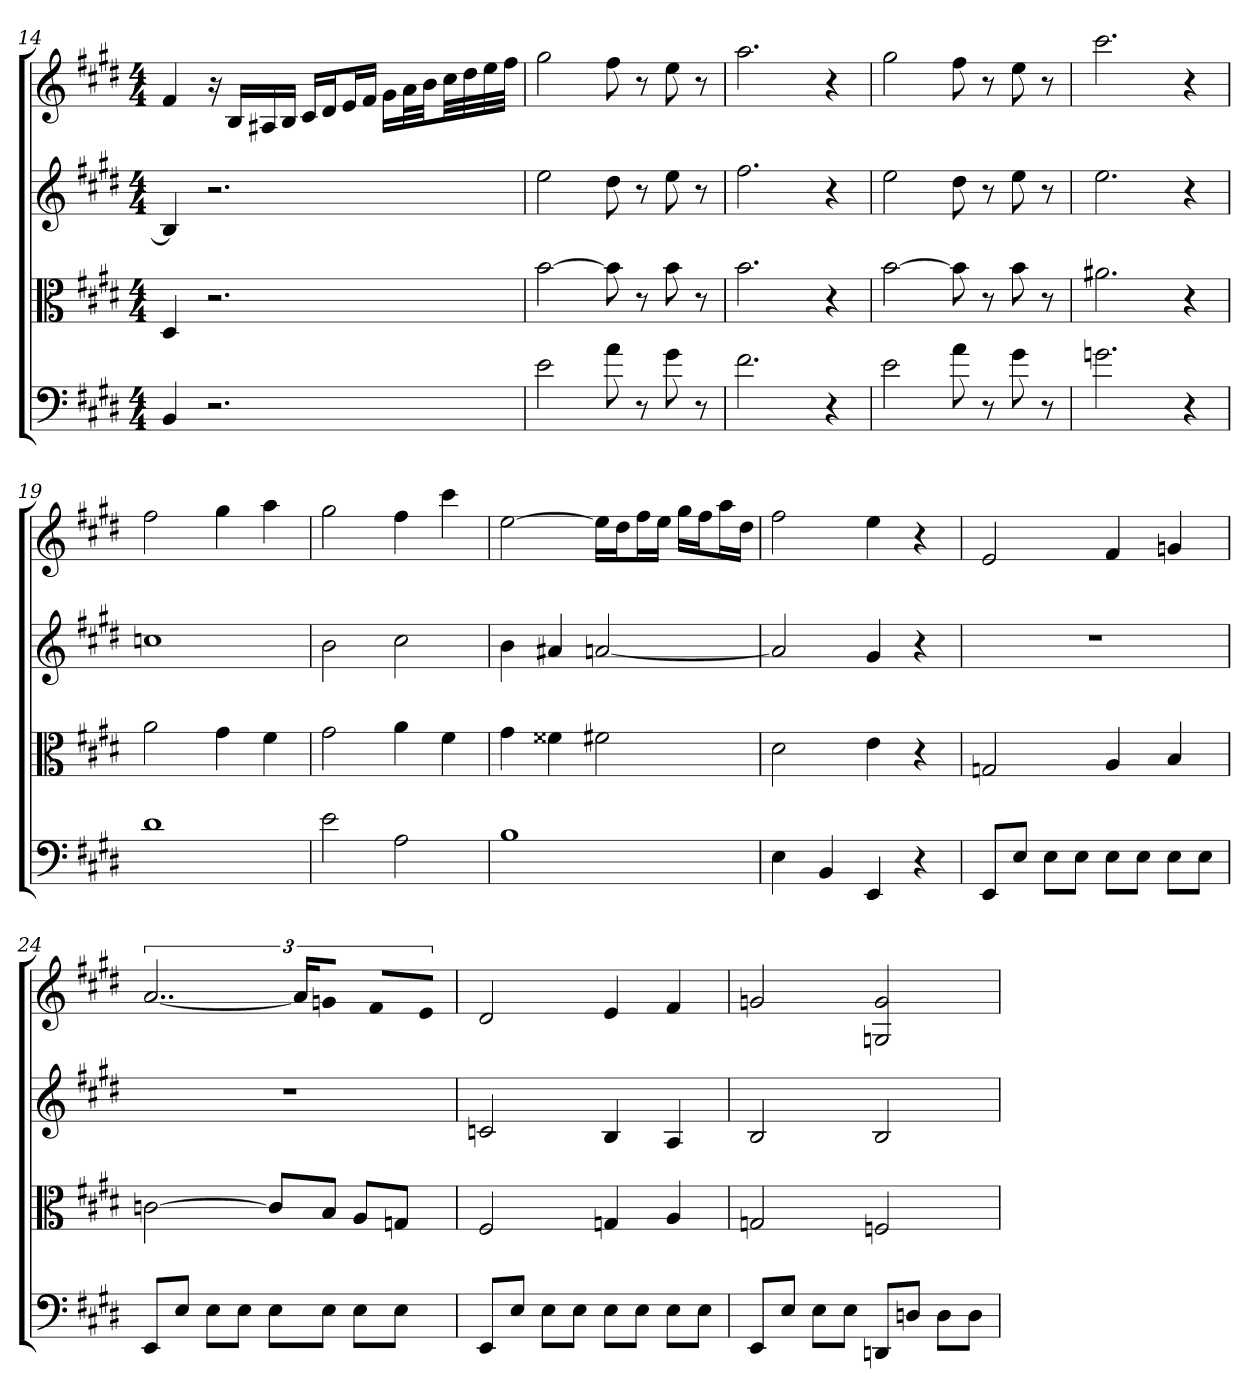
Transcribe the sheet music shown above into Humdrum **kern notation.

**kern	**kern	**kern	**kern
*part4	*part3	*part2	*part1
*staff4	*staff3	*staff2	*staff1
*clefF4	*clefC3	*	*
*k[f#c#g#d#]	*k[f#c#g#d#]	*k[f#c#g#d#]	*k[f#c#g#d#]
*E:	*E:	*E:	*E:
*M4/4	*M4/4	*M4/4	*M4/4
=14	=14	=14	=14
4BB	4D#	4B]	4f#
2.r	2.r	2.r	16r
.	.	.	16BLL
.	.	.	16A#X
.	.	.	16BJJ
.	.	.	16c#LL
.	.	.	16d#J
.	.	.	16eL
.	.	.	16f#JJ
.	.	.	16g#LL
.	.	.	32aL
.	.	.	32bJJ
.	.	.	32cc#LL
.	.	.	32dd#
.	.	.	32ee
.	.	.	32ff#JJJ
=15	=15	=15	=15
2e	[2b	2ee	2gg#
8a	8b]	8dd#	8ff#
8r	8r	8r	8r
8g#	8b	8ee	8ee
8r	8r	8r	8r
=16	=16	=16	=16
2.f#	2.b	2.ff#	2.aa
4r	4r	4r	4r
=17	=17	=17	=17
2e	[2b	2ee	2gg#
8a	8b]	8dd#	8ff#
8r	8r	8r	8r
8g#	8b	8ee	8ee
8r	8r	8r	8r
=18	=18	=18	=18
2.gn	2.a#X	2.ee	2.ccc#
4r	4r	4r	4r
=19	=19	=19	=19
1d#	2a	1ccn	2ff#
.	4g#	.	4gg#
.	4f#	.	4aa
=20	=20	=20	=20
2e	2g#	2b	2gg#
2A	4a	2cc#	4ff#
.	4f#	.	4ccc#
=21	=21	=21	=21
1B	4g#	4b	[2ee
.	4f##X	4a#X	.
.	2f#X	[2an	16eeLL]
.	.	.	16dd#J
.	.	.	16ff#L
.	.	.	16eeJJ
.	.	.	16gg#LL
.	.	.	16ff#J
.	.	.	16aaL
.	.	.	16dd#JJ
=22	=22	=22	=22
4E	2d#	2a]	2ff#
4BB	.	.	.
4EE	4e	4g#	4ee
4r	4r	4r	4r
=23	=23	=23	=23
8EE/L	2Gn	1r	2e
8E/J	.	.	.
8E\L	.	.	.
8E\J	.	.	.
8E\L	4A	.	4f#
8E\J	.	.	.
8E\L	4B	.	4gn
8E\J	.	.	.
=24	=24	=24	=24
8EE/L	[2cn	1r	[3..a
8E/J	.	.	.
8E\L	.	.	.
8E\J	.	.	.
8E\L	8c/L]	.	.
.	.	.	24aKL]
8E\J	8B/J	.	8gnJ
8E\L	8A/L	.	8f#L
8E\J	8Gn/J	.	8eJ
=25	=25	=25	=25
8EE/L	2F#	2cn	2d#
8E/J	.	.	.
8E\L	.	.	.
8E\J	.	.	.
8E\L	4Gn	4B	4e
8E\J	.	.	.
8E\L	4A	4A	4f#
8E\J	.	.	.
=26	=26	=26	=26
8EE/L	2Gn	2B	2gn
8E/J	.	.	.
8E\L	.	.	.
8E\J	.	.	.
8DDn/L	2Fn	2B	2Gn 2g
8Dn/J	.	.	.
8D\L	.	.	.
8D\J	.	.	.
=	=	=	=
*-	*-	*-	*-
